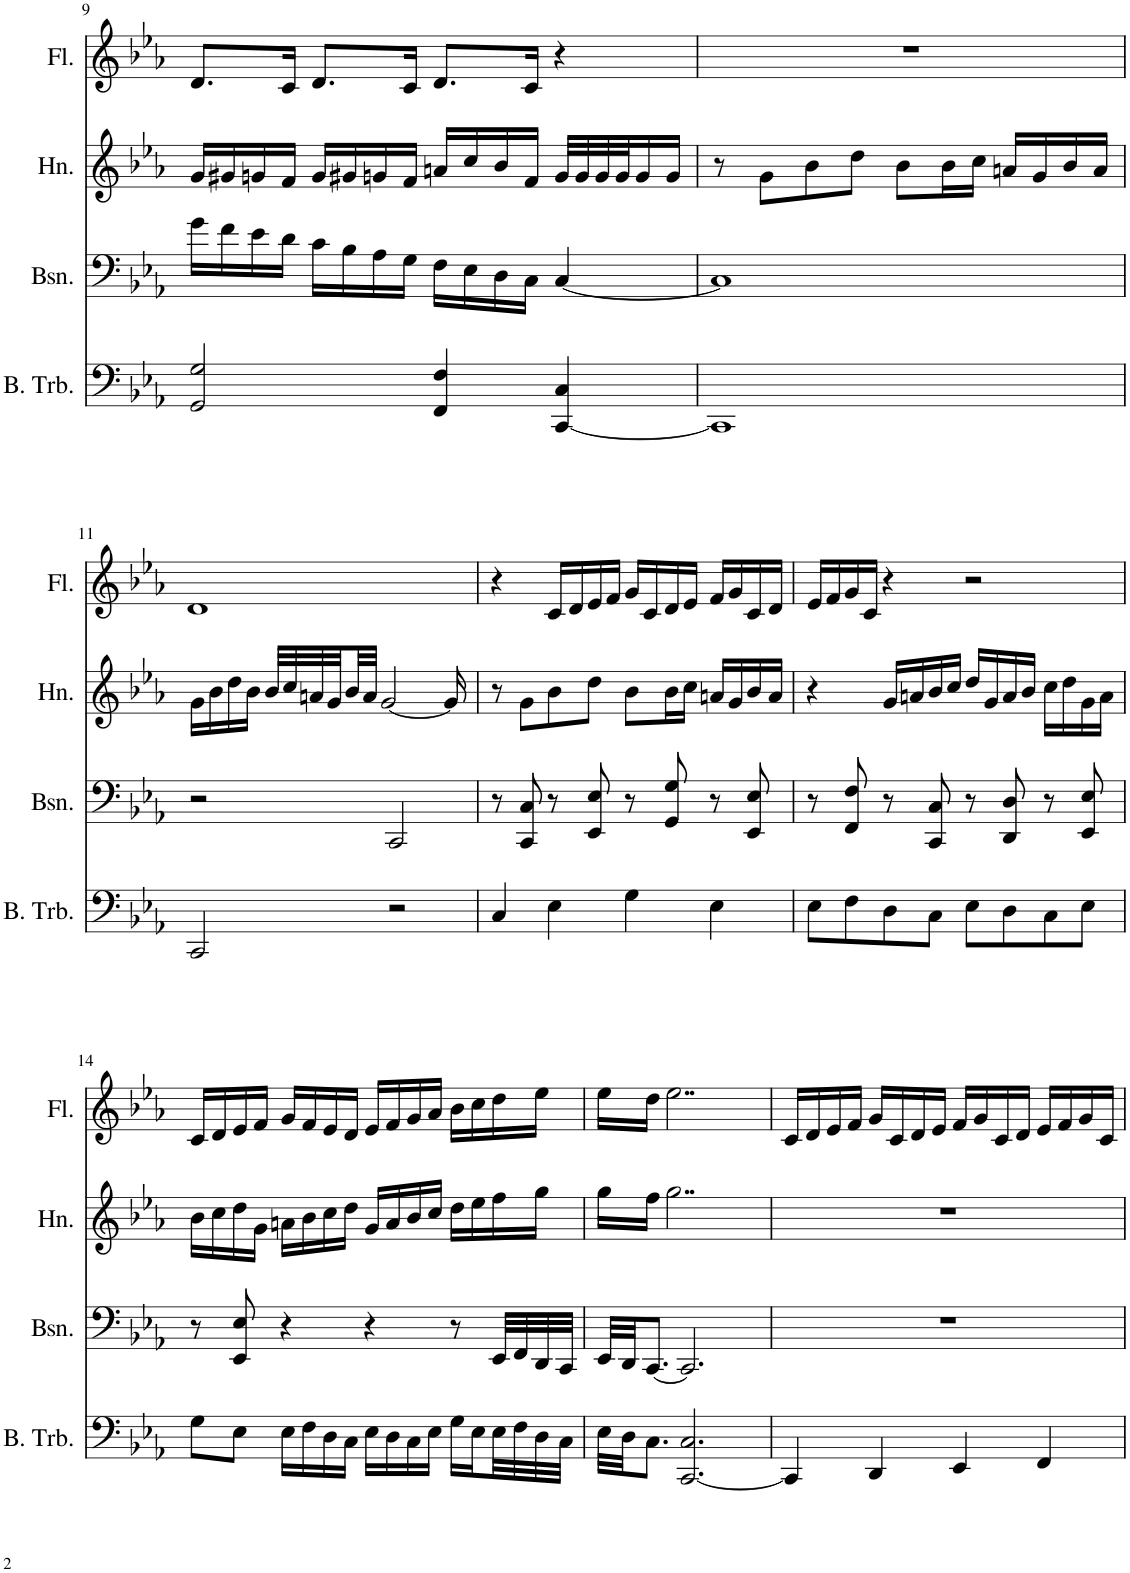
**kern	**kern	**kern	**kern
*part4	*part3	*part2	*part1
*staff4	*staff3	*staff2	*staff1
*I"Bass Trombone	*I"Bassoon	*I"Horn	*I"Flute
*I'B. Trb.	*I'Bsn.	*I'Hn.	*I'Fl.
!!LO:PB:g=z
*clefF4	*clefF4	*clefG2	*clefG2
*	*	*Trd4c7	*
*k[b-e-a-]	*k[b-e-a-]	*k[b-e-a-]	*k[b-e-a-]
*M4/4	*M4/4	*M4/4	*M4/4
=9	=9	=9	=9
2GG/ 2G/	16g\LL	16g/LL	8.d/L
.	16f\	16g#X/	.
.	16e-\	16gn/	.
.	16d\JJ	16f/JJ	16c/Jk
.	16c\LL	16g/LL	8.d/L
.	16B-\	16g#X/	.
.	16A-\	16gn/	.
.	16G\JJ	16f/JJ	16c/Jk
4FF/ 4F/	16F\LL	16an/LL	8.d/L
.	16E-\	16cc/	.
.	16D\	16b-/	.
.	16C\JJ	16f/JJ	16c/Jk
[4CC/ 4C/	[4C/	32g/LLL	4r
.	.	32g/	.
.	.	32g/	.
.	.	32g/J	.
.	.	16g/	.
.	.	16g/JJ	.
=10	=10	=10	=10
1CC]	1C]	8r	1r
.	.	8g\L	.
.	.	8b-\	.
.	.	8dd\J	.
.	.	8b-\L	.
.	.	16b-\L	.
.	.	16cc\JJ	.
.	.	16an/LL	.
.	.	16g/	.
.	.	16b-/	.
.	.	16a/JJ	.
!!LO:LB:g=z
=11	=11	=11	=11
2CC/	2r	16g\LL	1d
.	.	16b-\	.
.	.	16dd\	.
.	.	16b-\JJ	.
.	.	32b-/LLL	.
.	.	32cc/	.
.	.	32an/	.
.	.	32g/	.
.	.	32b-/	.
.	.	32a/JJJ	.
.	.	[2g/	.
2r	2CC/	.	.
.	.	16g/]	.
=12	=12	=12	=12
4C/	8r	8r	4r
.	8CC/ 8C/	8g\L	.
4E-\	8r	8b-\	16c/LL
.	.	.	16d/
.	8EE-/ 8E-/	8dd\J	16e-/
.	.	.	16f/JJ
4G\	8r	8b-\L	16g/LL
.	.	.	16c/
.	8GG/ 8G/	16b-\L	16d/
.	.	16cc\JJ	16e-/JJ
4E-\	8r	16an/LL	16f/LL
.	.	16g/	16g/
.	8EE-/ 8E-/	16b-/	16c/
.	.	16a/JJ	16d/JJ
=13	=13	=13	=13
8E-\L	8r	4r	16e-/LL
.	.	.	16f/
8F\	8FF/ 8F/	.	16g/
.	.	.	16c/JJ
8D\	8r	16g/LL	4r
.	.	16an/	.
8C\J	8CC/ 8C/	16b-/	.
.	.	16cc/JJ	.
8E-\L	8r	16dd/LL	2r
.	.	16g/	.
8D\	8DD/ 8D/	16a/	.
.	.	16b-/JJ	.
8C\	8r	16cc\LL	.
.	.	16dd\	.
8E-\J	8EE-/ 8E-/	16g\	.
.	.	16a\JJ	.
!!LO:LB:g=z
=14	=14	=14	=14
8G\L	8r	16b-\LL	16c/LL
.	.	16cc\	16d/
8E-\J	8EE-/ 8E-/	16dd\	16e-/
.	.	16g\JJ	16f/JJ
16E-\LL	4r	16an\LL	16g/LL
16F\	.	16b-\	16f/
16D\	.	16cc\	16e-/
16C\JJ	.	16dd\JJ	16d/JJ
16E-\LL	4r	16g/LL	16e-/LL
16D\	.	16a/	16f/
16C\	.	16b-/	16g/
16E-\JJ	.	16cc/JJ	16a-/JJ
16G\LL	8r	16dd\LL	16b-\LL
16E-\	.	16ee-\	16cc\
32E-\L	32EE-/LLL	16ff\	16dd\
32F\	32FF/	.	.
32D\	32DD/	16gg\JJ	16ee-\JJ
32C\JJJ	32CC/JJJ	.	.
=15	=15	=15	=15
32E-\LLL	32EE-/LLL	16gg\LL	16ee-\LL
32D\JJ	32DD/JJ	.	.
8.C\J	[8.CC/J	16ff\JJ	16dd\JJ
.	.	2..gg\	2..ee-\
[2.CC/ 2.C/	2.CC/]	.	.
=16	=16	=16	=16
4CC/]	1r	1r	16c/LL
.	.	.	16d/
.	.	.	16e-/
.	.	.	16f/JJ
4DD/	.	.	16g/LL
.	.	.	16c/
.	.	.	16d/
.	.	.	16e-/JJ
4EE-/	.	.	16f/LL
.	.	.	16g/
.	.	.	16c/
.	.	.	16d/JJ
4FF/	.	.	16e-/LL
.	.	.	16f/
.	.	.	16g/
.	.	.	16c/JJ
=	=	=	=
*-	*-	*-	*-
